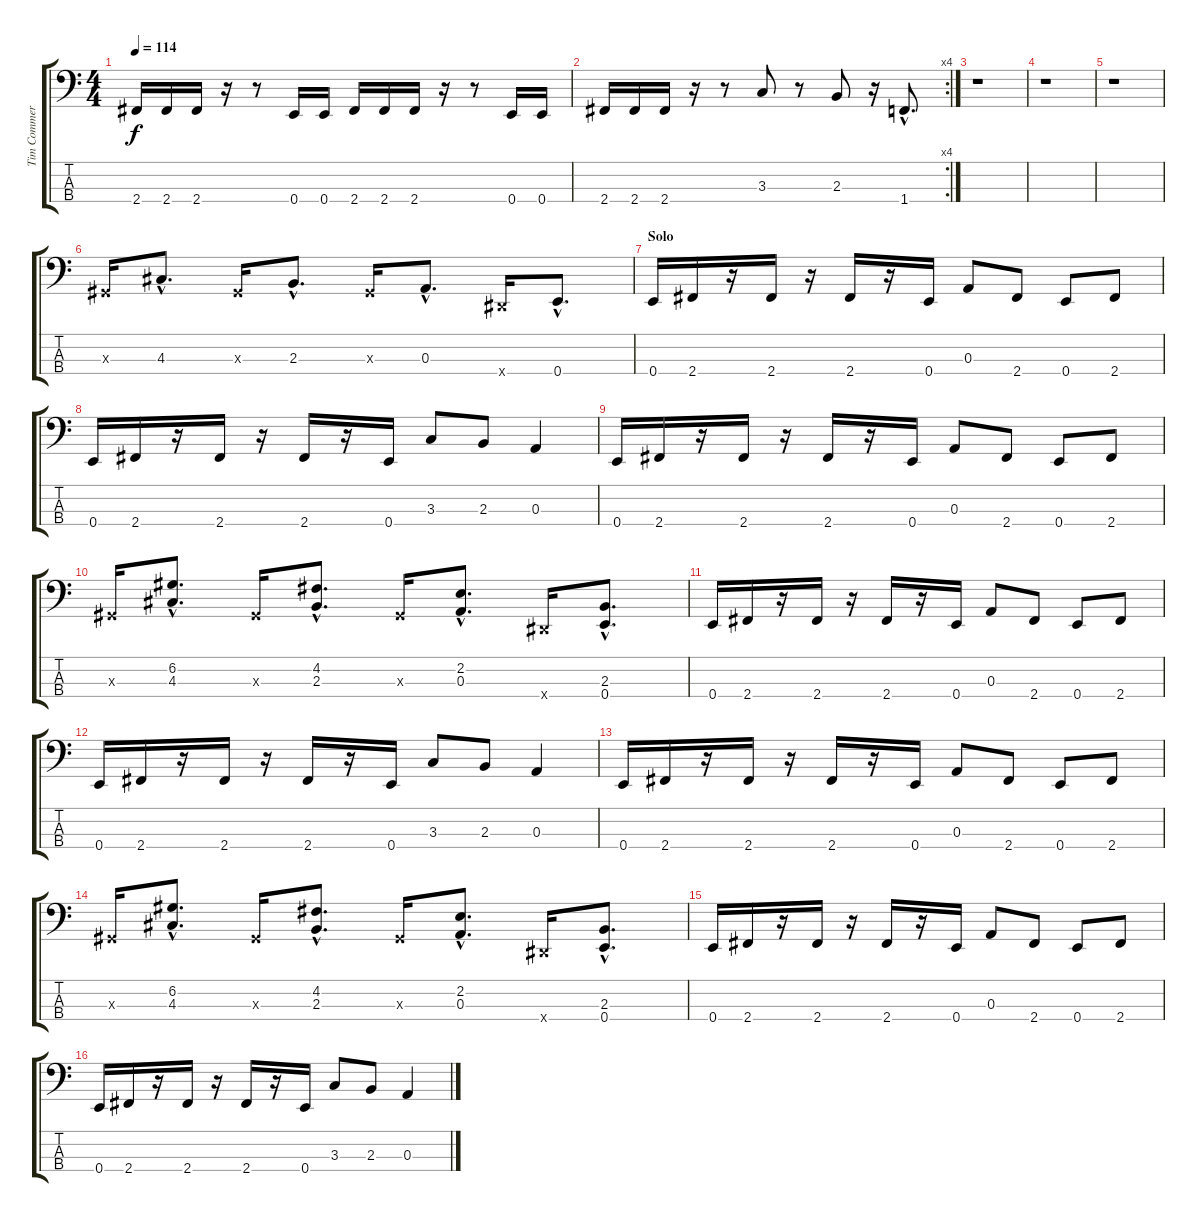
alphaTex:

\track ("Tim Commerford - bass" "Tim Commer") {instrument electricbassfinger}
\staff {score tabs}
\tuning (G2 D2 A1 E1) {hide}
\ts (4 4)
\tempo 114
\clef f4
\ks c
2.4.16{dy f} 2.4.16 2.4.16 r.16 r.8 0.4.16 0.4.16 2.4.16 2.4.16 2.4.16 r.16 r.8 0.4.16 0.4.16 |
\rc 4
2.4.16 2.4.16 2.4.16 r.16 r.8 3.3.8 r.8 2.3.8 r.16 1.4{hac}.8{d} |
r.1 |
r.1 |
r.1 |
-1.3{x}.16 4.3{hac}.8{d} -1.3{x}.16 2.3{hac}.8{d} -1.3{x}.16 0.3{hac}.8{d} -1.4{x}.16 0.4{hac}.8{d} |
\section ("" "Solo")
0.4.16 2.4.16 r.16 2.4.16 r.16 2.4.16 r.16 0.4.16 0.3.8 2.4.8 0.4.8 2.4.8 |
0.4.16 2.4.16 r.16 2.4.16 r.16 2.4.16 r.16 0.4.16 3.3.8 2.3.8 0.3.4 |
0.4.16 2.4.16 r.16 2.4.16 r.16 2.4.16 r.16 0.4.16 0.3.8 2.4.8 0.4.8 2.4.8 |
-1.3{x}.16 (6.2{hac} 4.3{hac}).8{d} -1.3{x}.16 (4.2{hac} 2.3{hac}).8{d} -1.3{x}.16 (2.2{hac} 0.3{hac}).8{d} -1.4{x}.16 (2.3{hac} 0.4{hac}).8{d} |
0.4.16 2.4.16 r.16 2.4.16 r.16 2.4.16 r.16 0.4.16 0.3.8 2.4.8 0.4.8 2.4.8 |
0.4.16 2.4.16 r.16 2.4.16 r.16 2.4.16 r.16 0.4.16 3.3.8 2.3.8 0.3.4 |
0.4.16 2.4.16 r.16 2.4.16 r.16 2.4.16 r.16 0.4.16 0.3.8 2.4.8 0.4.8 2.4.8 |
-1.3{x}.16 (6.2{hac} 4.3{hac}).8{d} -1.3{x}.16 (4.2{hac} 2.3{hac}).8{d} -1.3{x}.16 (2.2{hac} 0.3{hac}).8{d} -1.4{x}.16 (2.3{hac} 0.4{hac}).8{d} |
0.4.16 2.4.16 r.16 2.4.16 r.16 2.4.16 r.16 0.4.16 0.3.8 2.4.8 0.4.8 2.4.8 |
0.4.16 2.4.16 r.16 2.4.16 r.16 2.4.16 r.16 0.4.16 3.3.8 2.3.8 0.3.4
